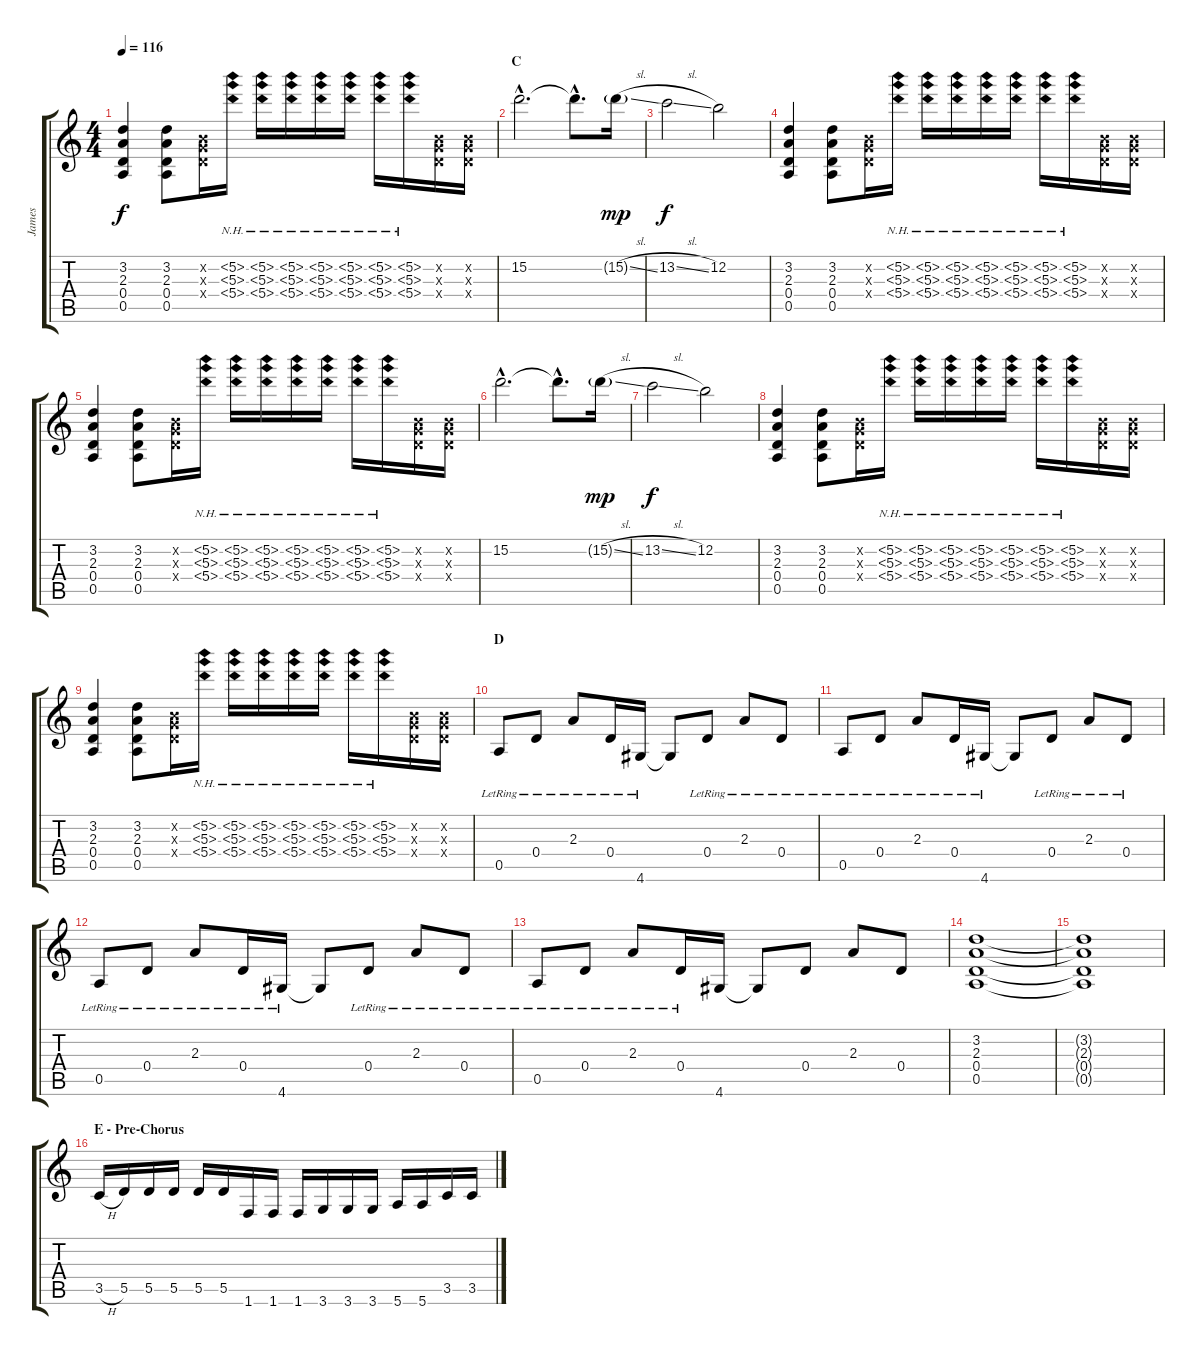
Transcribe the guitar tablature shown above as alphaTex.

\track ("James" "James") {instrument distortionguitar}
\staff {score tabs}
\tuning (E4 B3 G3 D3 A2 E2) {hide}
\ts (4 4)
\tempo 116
\clef g2
\ks c
(3.2 2.3 0.4 0.5).4{dy f} (3.2 2.3 0.4 0.5).8 (0.2{x} 0.3{x} 0.4{x}).16 (5.2{nh} 5.3{nh} 5.4{nh}).16 (5.2{nh} 5.3{nh} 5.4{nh}).16 (5.2{nh} 5.3{nh} 5.4{nh}).16 (5.2{nh} 5.3{nh} 5.4{nh}).16 (5.2{nh} 5.3{nh} 5.4{nh}).16 (5.2{nh} 5.3{nh} 5.4{nh}).16 (5.2{nh} 5.3{nh} 5.4{nh}).16 (0.2{x} 0.3{x} 0.4{x}).16 (0.2{x} 0.3{x} 0.4{x}).16 |
\section ("" "C")
15.2{hac}.2{d} 15.2{hac t}.8{d} 15.2{sl g}.16{dy mp} |
13.2{sl}.2{dy f} 12.2.2 |
(3.2 2.3 0.4 0.5).4 (3.2 2.3 0.4 0.5).8 (0.2{x} 0.3{x} 0.4{x}).16 (5.2{nh} 5.3{nh} 5.4{nh}).16 (5.2{nh} 5.3{nh} 5.4{nh}).16 (5.2{nh} 5.3{nh} 5.4{nh}).16 (5.2{nh} 5.3{nh} 5.4{nh}).16 (5.2{nh} 5.3{nh} 5.4{nh}).16 (5.2{nh} 5.3{nh} 5.4{nh}).16 (5.2{nh} 5.3{nh} 5.4{nh}).16 (0.2{x} 0.3{x} 0.4{x}).16 (0.2{x} 0.3{x} 0.4{x}).16 |
(3.2 2.3 0.4 0.5).4 (3.2 2.3 0.4 0.5).8 (0.2{x} 0.3{x} 0.4{x}).16 (5.2{nh} 5.3{nh} 5.4{nh}).16 (5.2{nh} 5.3{nh} 5.4{nh}).16 (5.2{nh} 5.3{nh} 5.4{nh}).16 (5.2{nh} 5.3{nh} 5.4{nh}).16 (5.2{nh} 5.3{nh} 5.4{nh}).16 (5.2{nh} 5.3{nh} 5.4{nh}).16 (5.2{nh} 5.3{nh} 5.4{nh}).16 (0.2{x} 0.3{x} 0.4{x}).16 (0.2{x} 0.3{x} 0.4{x}).16 |
15.2{hac}.2{d} 15.2{hac t}.8{d} 15.2{sl g}.16{dy mp} |
13.2{sl}.2{dy f} 12.2.2 |
(3.2 2.3 0.4 0.5).4 (3.2 2.3 0.4 0.5).8 (0.2{x} 0.3{x} 0.4{x}).16 (5.2{nh} 5.3{nh} 5.4{nh}).16 (5.2{nh} 5.3{nh} 5.4{nh}).16 (5.2{nh} 5.3{nh} 5.4{nh}).16 (5.2{nh} 5.3{nh} 5.4{nh}).16 (5.2{nh} 5.3{nh} 5.4{nh}).16 (5.2{nh} 5.3{nh} 5.4{nh}).16 (5.2{nh} 5.3{nh} 5.4{nh}).16 (0.2{x} 0.3{x} 0.4{x}).16 (0.2{x} 0.3{x} 0.4{x}).16 |
(3.2 2.3 0.4 0.5).4 (3.2 2.3 0.4 0.5).8 (0.2{x} 0.3{x} 0.4{x}).16 (5.2{nh} 5.3{nh} 5.4{nh}).16 (5.2{nh} 5.3{nh} 5.4{nh}).16 (5.2{nh} 5.3{nh} 5.4{nh}).16 (5.2{nh} 5.3{nh} 5.4{nh}).16 (5.2{nh} 5.3{nh} 5.4{nh}).16 (5.2{nh} 5.3{nh} 5.4{nh}).16 (5.2{nh} 5.3{nh} 5.4{nh}).16 (0.2{x} 0.3{x} 0.4{x}).16 (0.2{x} 0.3{x} 0.4{x}).16 |
\section ("" "D")
0.5{lr}.8 0.4{lr}.8 2.3{lr}.8 0.4{lr}.16 4.6{lr}.16 4.6{t}.8 0.4{lr}.8 2.3{lr}.8 0.4{lr}.8 |
0.5{lr}.8 0.4{lr}.8 2.3{lr}.8 0.4{lr}.16 4.6{lr}.16 4.6{t}.8 0.4{lr}.8 2.3{lr}.8 0.4{lr}.8 |
0.5{lr}.8 0.4{lr}.8 2.3{lr}.8 0.4{lr}.16 4.6{lr}.16 4.6{t}.8 0.4{lr}.8 2.3{lr}.8 0.4{lr}.8 |
0.5{lr}.8 0.4{lr}.8 2.3{lr}.8 0.4{lr}.16 4.6.16 4.6{t}.8 0.4.8 2.3.8 0.4.8 |
(3.2 2.3 0.4 0.5).1 |
(3.2{t} 2.3{t} 0.4{t} 0.5{t}).1 |
\section ("" "E - Pre-Chorus")
3.5{h}.16 5.5.16 5.5.16 5.5.16 5.5.16 5.5.16 1.6.16 1.6.16 1.6.16 3.6.16 3.6.16 3.6.16 5.6.16 5.6.16 3.5.16 3.5.16
